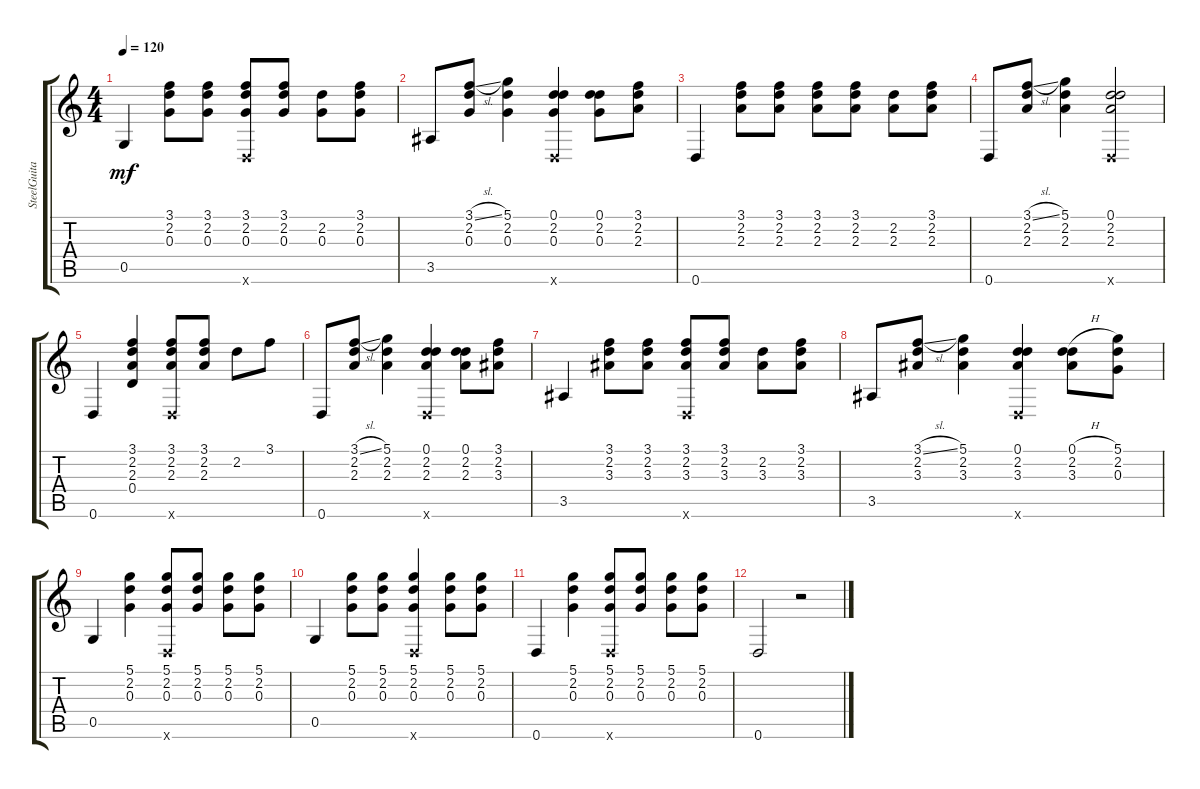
\track ("SteelGuitar" "SteelGuita") {instrument acousticguitarsteel}
\staff {score tabs}
\tuning (D4 C4 G3 D3 G2 D2) {hide}
\ts (4 4)
\tempo 120
\clef g2
\ks c
0.5.4{dy mf} (3.1 2.2 0.3).8 (3.1 2.2 0.3).8 (3.1 2.2 0.3 0.6{x}).8 (3.1 2.2 0.3).8 (2.2 0.3).8 (3.1 2.2 0.3).8 |
3.5.8 (3.1{sl} 2.2 0.3).8 (5.1 2.2 0.3).4 (0.1 2.2 0.3 0.6{x}).4 (0.1 2.2 0.3).8 (3.1 2.2 2.3).8 |
0.6.4 (3.1 2.2 2.3).8 (3.1 2.2 2.3).8 (3.1 2.2 2.3).8 (3.1 2.2 2.3).8 (2.2 2.3).8 (3.1 2.2 2.3).8 |
0.6.8 (3.1{sl} 2.2 2.3).8 (5.1 2.2 2.3).4 (0.1 2.2 2.3 0.6{x}).2 |
0.6.4 (3.1 2.2 2.3 0.4).4 (3.1 2.2 2.3 0.6{x}).8 (3.1 2.2 2.3).8 2.2.8 3.1.8 |
0.6.8 (3.1{sl} 2.2 2.3).8 (5.1 2.2 2.3).4 (0.1 2.2 2.3 0.6{x}).4 (0.1 2.2 2.3).8 (3.1 2.2 3.3).8 |
3.5.4 (3.1 2.2 3.3).8 (3.1 2.2 3.3).8 (3.1 2.2 3.3 0.6{x}).8 (3.1 2.2 3.3).8 (2.2 3.3).8 (3.1 2.2 3.3).8 |
3.5.8 (3.1{sl} 2.2 3.3).8 (5.1 2.2 3.3).4 (0.1 2.2 3.3 0.6{x}).4 (0.1{h} 2.2 3.3).8 (5.1 2.2 0.3).8 |
0.5.4 (5.1 2.2 0.3).4 (5.1 2.2 0.3 0.6{x}).8 (5.1 2.2 0.3).8 (5.1 2.2 0.3).8 (5.1 2.2 0.3).8 |
0.5.4 (5.1 2.2 0.3).8 (5.1 2.2 0.3).8 (5.1 2.2 0.3 0.6{x}).4 (5.1 2.2 0.3).8 (5.1 2.2 0.3).8 |
0.6.4 (5.1 2.2 0.3).4 (5.1 2.2 0.3 0.6{x}).8 (5.1 2.2 0.3).8 (5.1 2.2 0.3).8 (5.1 2.2 0.3).8 |
0.6.2 r.2
